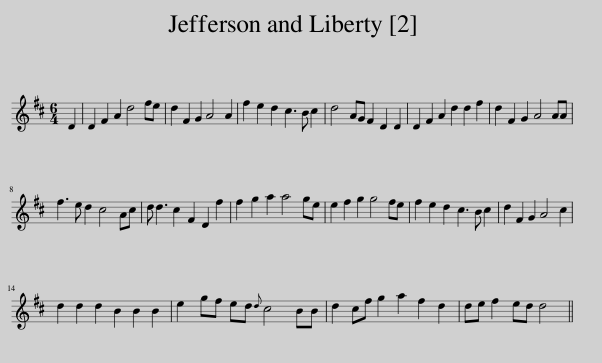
X:1
L:1/8
M:6/4
I:linebreak $
K:D
V:1 treble
V:1
 D2 | D2 F2 A2 d4 fe | d2 F2 G2 A4 A2 | f2 e2 d2 c3 B c2 | d4 AG F2 D2 D2 | %5
 D2 F2 A2 d2 d2 f2 | d2 F2 G2 A4 AA |$ f3 e d2 c4 Ac | d d3 c2 F2 D2 f2 | f2 g2 a2 a4 ge | %10
 e2 f2 g2 g4 fe | f2 e2 d2 c3 B c2 | d2 F2 G2 A4 c2 |$ d2 d2 d2 B2 B2 B2 | e2 gf ed{d} c4 BB | %15
 d2 cf g2 a2 f2 d2 | de f2 ed d4 || %17
